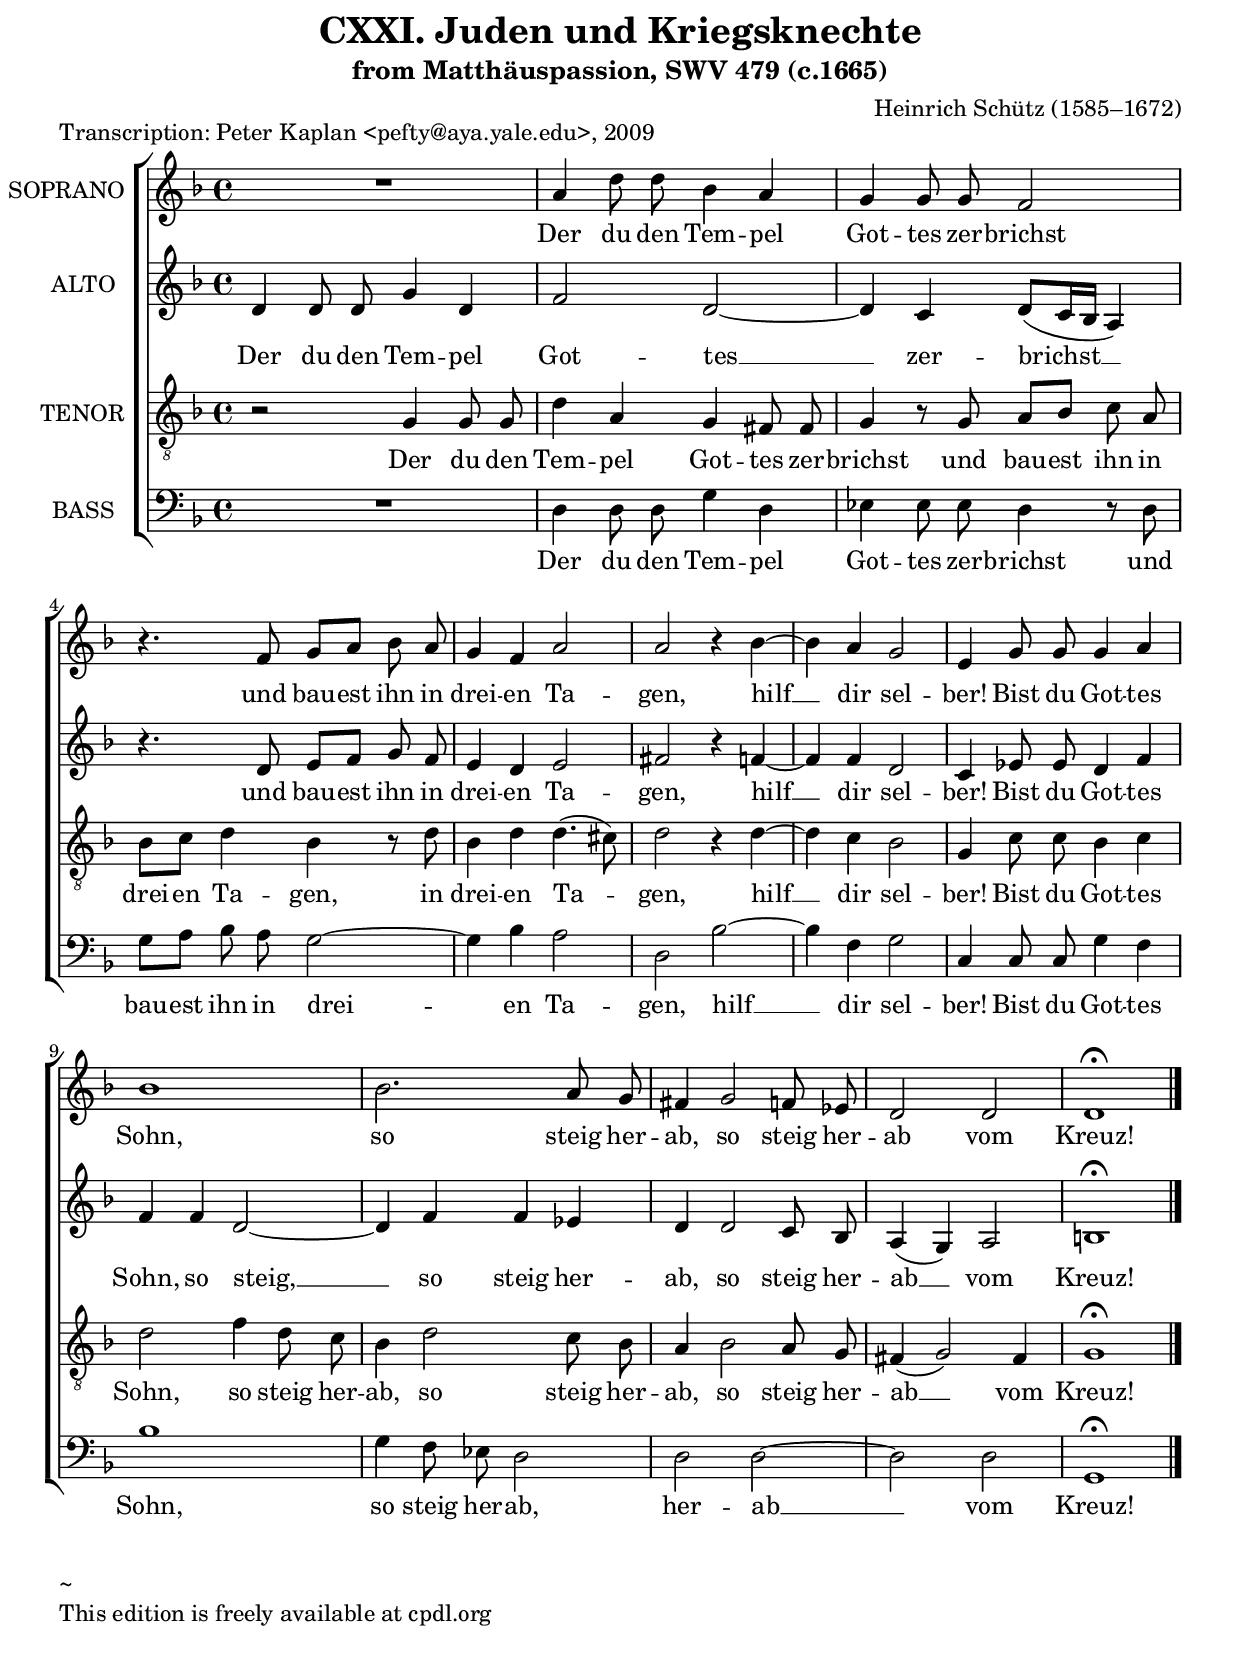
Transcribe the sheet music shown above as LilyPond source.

     \version "2.10.10"
\paper {
  between-system-space = 2.0\cm
  between-system-padding = #1
  ragged-bottom=##f
  ragged-last-bottom=##f
  bottom-margin = 2.0\cm
  top-margin = 0.1\cm
%  system-count = #6
  systemSeparatorMarkup = ""
}
\header {
    title = "CXXI. Juden und Kriegsknechte"
    subtitle = "from Matthäuspassion, SWV 479 (c.1665)"
    composer = "Heinrich Schütz (1585–1672)"
    date = "1623"
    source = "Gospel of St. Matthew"
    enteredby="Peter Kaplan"
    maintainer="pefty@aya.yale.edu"
    piece ="Transcription: Peter Kaplan <pefty@aya.yale.edu>, 2009"
    texidoc = "

Translation of text:
Jesus of Nazareth."
}

     \score { 
      <<
        \new ChoirStaff <<
        \new Staff = CantusOne <<
               {  
      <<
     \override Stem #'neutral-direction = #up 
%     \override Staff.TimeSignature #'style = #'()
        \clef treble
        \key d \minor 
        \new Voice = "CantusOne" {
     \override NoteHead #'style = #'baroque
        \set Staff.midiInstrument = "synth voice"
        \set Staff.vocalName = "SOPRANO "

\time 4/4
R1               
a'4 d''8 d''\noBeam bes'4 a'
g'4 g'8 g'\noBeam f'2
r4. f'8 g' a' bes'\noBeam a'
% measure 5
g'4 f' a'2                  
a'2 r4 bes'4~
bes'4 a' g'2
e'4 g'8 g'\noBeam g'4 a'
bes'1
% measure 10
bes'2. a'8\noBeam g'                   
fis'4 g'2 f'8\noBeam ees'
d'2 d'
d'1\fermata
\bar "|."
}
>>
}

>>

\new Lyrics 
\lyricsto "CantusOne"
        { 

Der du den Tem -- pel
Got -- tes zer --  brichst
 und bau -- est ihn in
drei -- en Ta --
gen, hilf
__ dir sel --
ber! Bist du Got -- tes
Sohn,
so steig her --
ab, so steig her --
ab vom 
Kreuz!
}



        \new Staff = Altus <<
               {  
      <<
     \override Stem #'neutral-direction = #up 
%     \override Staff.TimeSignature #'style = #'()
        \clef treble
        \key d \minor 
        \new Voice = "Altus" {
     \override NoteHead #'style = #'baroque
        \set Staff.midiInstrument = "synth voice"
        \set Staff.vocalName = "ALTO "

\time 4/4
d'4 d'8 d'\noBeam g'4 d'
f'2 d'~
d'4 c' d'8( c'16 bes a4)
r4. d'8 e' f' g'\noBeam f'
% measure 5
e'4 d' e'2
fis'2 r4 f'~
f'4 f' d'2
c'4 ees'8 ees'\noBeam d'4 f'
f'4 f' d'2~
% measure 10
d'4 f' f' ees'
d'4 d'2 c'8 bes\noBeam
a4( g) a2
b1\fermata
\bar "|."
}
>>
}

>>

\new Lyrics 
\lyricsto "Altus"
        { 
Der du den Tem -- pel
Got -- tes 
__ zer --  brichst __
 und bau -- est ihn in
drei -- en Ta --
gen, hilf
__ dir sel --
ber! Bist du Got -- tes
Sohn, so steig, 
__ so steig her --
ab, so steig her --
ab __ vom 
Kreuz!
}


        \new Staff = Tenor <<
               {  
      <<
     \override Stem #'neutral-direction = #up 
%     \override Staff.TimeSignature #'style = #'()
        \clef "G_8"
        \key d \minor 
        \new Voice = "Tenor" {
     \override NoteHead #'style = #'baroque
        \set Staff.midiInstrument = "synth voice"
        \set Staff.vocalName = "TENOR "

\time 4/4
r2 g4 g8 g\noBeam
d'4 a g fis8 fis\noBeam
g4 r8 g a[ bes] c'\noBeam a
bes8 c' d'4 bes r8 d'
% measure 5
bes4 d' d'4.( cis'8)
d'2 r4 d'~
d'4 c' bes2
g4 c'8 c'\noBeam bes4 c'
d'2 f'4 d'8 c'\noBeam
% measure 10
bes4 d'2 c'8 bes\noBeam
a4 bes2 a8 g\noBeam
fis4( g2) fis4
g1\fermata
\bar "|."
}
>>
}

>>

\new Lyrics 
\lyricsto "Tenor"
        { 
 Der du den 
Tem -- pel Got -- tes zer --  
brichst und bau -- est ihn in
drei -- en Ta -- gen, in
drei -- en Ta -- 
gen, hilf
__ dir sel --
ber! Bist du Got -- tes
Sohn, so steig her --
ab, so steig her --
ab, so steig her --
ab __ vom 
Kreuz!
}


        \new Staff = Bassus <<
               {  
      <<
     \override Stem #'neutral-direction = #up 
%     \override Staff.TimeSignature #'style = #'()
        \clef bass
        \key d \minor 
        \new Voice = "Bassus" {
     \override NoteHead #'style = #'baroque
        \set Staff.midiInstrument = "synth voice"
        \set Staff.vocalName = "BASS "

\time 4/4
R1
d4 d8 d\noBeam g4 d
ees4 ees8 ees\noBeam d4 r8 d
g8[ a] bes\noBeam a g2~
% measure 5
g4 bes a2
d2 bes~
bes4 f g2
c4 c8 c\noBeam g4 f
bes1
% measure 10
g4 f8 ees\noBeam d2
d2 d~
d2 d
g,1\fermata
\bar "|."
}
>>
}

>>

\new Lyrics 
\lyricsto "Bassus"
        { 

Der du den Tem -- pel
Got -- tes zer --  brichst und 
bau -- est ihn in drei -- 
 en Ta --
gen, hilf
__ dir sel --
ber! Bist du Got -- tes
Sohn,
so steig her -- ab, 
her -- ab 
__ vom 
Kreuz!
}


>>


>>
   






%{
\midi { 
\context { 
\Score 
tempoWholesPerMinute = #(ly:make-moment 72 4) 
} 
} 
%}







     }
\layout { 
         \context { 
          \Staff \consists "Horizontal_bracket_engraver" 
          }
         }
\markup{\column{\line{ ~ } \line{This edition is freely available at cpdl.org}} 
} 



















